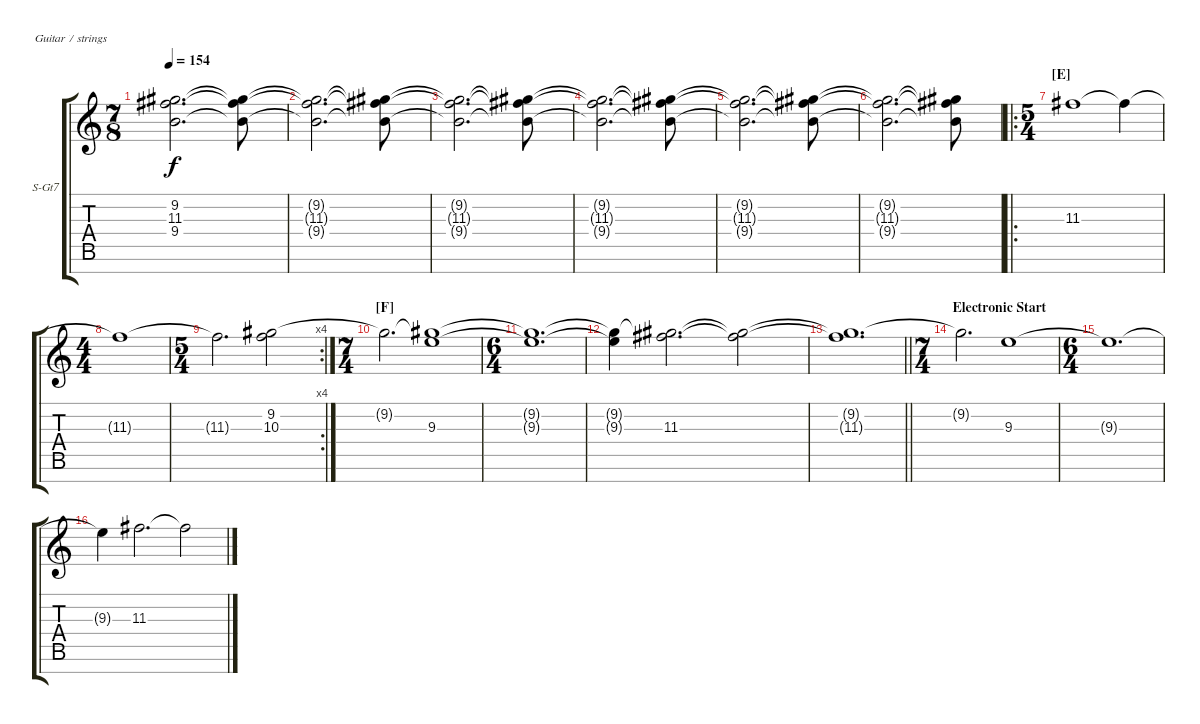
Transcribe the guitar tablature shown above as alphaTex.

\bracketExtendMode groupsimilarinstruments
\firstSystemTrackNameOrientation horizontal
\otherSystemsTrackNameOrientation horizontal
\track ("Synth PAD" "S-Gt7") {instrument choiraahs}
\staff {score tabs}
\tuning (E4 B3 G3 D3 A2 E2 B1)
\displaytranspose 12
\ts (7 8)
\tempo 154
\clef g2
\ks c
(9.2{t} 11.3{t} 9.4{t}).2{d dy f} (9.2{t} 11.3{t} 9.4{t}).8 |
(9.2{t} 11.3{t} 9.4{t}).2{d} (9.2{t} 11.3{t} 9.4{t}).8 |
(9.2{t} 11.3{t} 9.4{t}).2{d} (9.2{t} 11.3{t} 9.4{t}).8 |
(9.2{t} 11.3{t} 9.4{t}).2{d} (9.2{t} 11.3{t} 9.4{t}).8 |
(9.2{t} 11.3{t} 9.4{t}).2{d} (9.2{t} 11.3{t} 9.4{t}).8 |
(9.2{t} 11.3{t} 9.4{t}).2{d} (9.2{t} 11.3{t} 9.4{t}).8 |
\ro
\ts (5 4)
\beaming (8 6 4)
\section ("E" "")
11.3.1 11.3{t}.4 |
\ts (4 4)
\beaming (8 2 2 2 2)
11.3{t}.1 |
\rc 4
\ts (5 4)
\beaming (8 6 4)
11.3{t}.2{d} (9.2 10.3).2 |
\ts (7 4)
\beaming (8 6 4 4)
\section ("F" "")
9.2{t}.2{d} (9.3 9.2{t}).1 |
\ts (6 4)
\beaming (8 6 6)
(9.3{t} 9.2{t}).1{d} |
(9.3{t} 9.2{t}).4 (11.3 9.2{t}).2{d} (11.3{t} 9.2{t}).2 |
\beaming (8 2 2 2 6)
\barLineRight lightlight
(11.3{t} 9.2{t}).1{d} |
\ts (7 4)
\beaming (8 6 4 4)
\section ("" "Electronic Start")
9.2{t}.2{d} 9.3.1 |
\ts (6 4)
\beaming (8 6 6)
9.3{t}.1{d} |
9.3{t}.4 11.3.2{d} 11.3{t}.2
